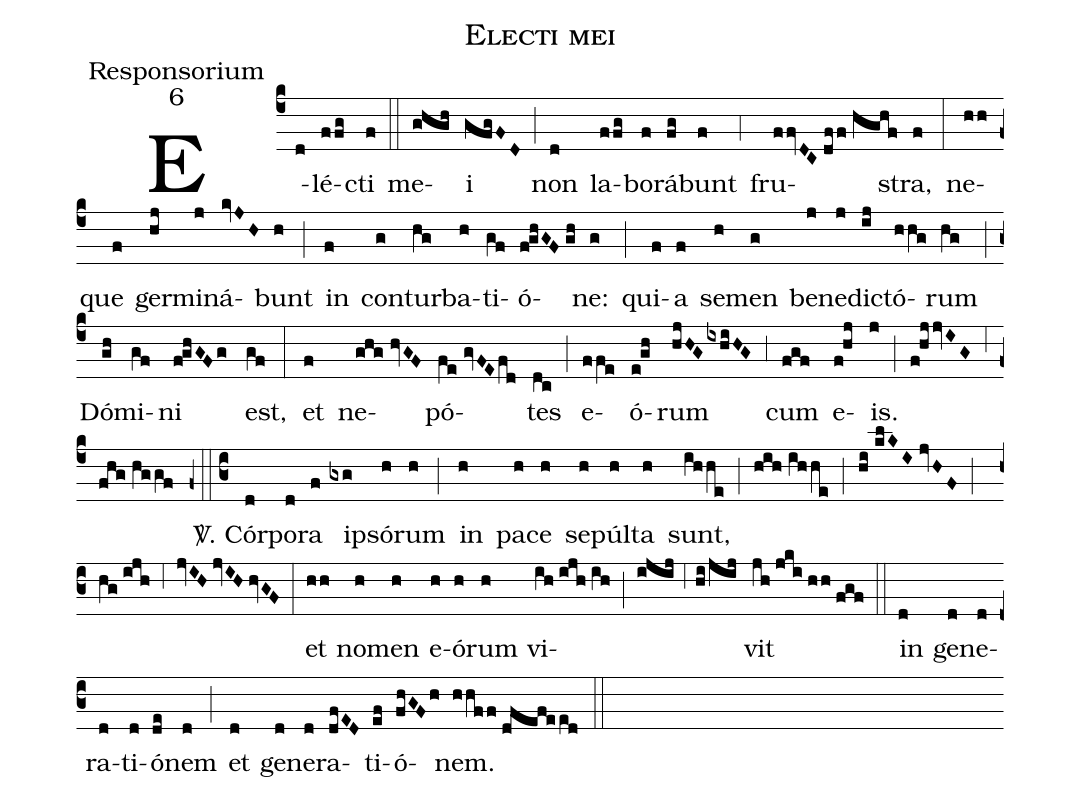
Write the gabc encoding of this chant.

name:Electi mei;
office-part:Responsorium;
mode:6;
%%
(c4) E(d)lé(ffg)cti(f) (::)
me(ghgh)i(gfgFD) (;) non(d) la(ffg)bo(f)rá(fg)bunt(f) (,4) fru(ffvDC//dff//hghf)stra,(f) (:)
ne(hh)que(f) ger(hj)mi(j)ná(kvJH)bunt(h) (;) in(f) con(g)tur(hg)ba(h)ti(gf)ó(f!ghGF//gh)ne:(g) (;) qui(f)a(f) se(h)men(g) be(j)ne(j)di(ij)ctó(hhg)rum(hg) (;) Dó(gh)mi(gf)ni(f!ghGFg) est,(gf) (:)
et(f) ne(ghg//hvGF)pó(fe//gvFE/fd)tes(dc) (;) e(ffe)ó(e!gh)rum(hjHG/ixhiHG) (,3) cum(fgf) e(f!hj)is.(j) (;) (f!hjjvIG) (,6) (fhg//hggf)
(z0::c3) <sp>V/</sp>. Cór(d)po(d)ra(f) i(gxg)psó(h)rum(h) (;) in(h) pa(h)ce(h) se(h)púl(h)ta(h) sunt,(ihhe) (;) (hih//ihhe) (;) (hi//klKI//jvHF) (;) (hg//ijh) (,6) (jvIH//jvIH//hvGF) (:)
et(hh) no(h)men(h) e(h)ó(h)rum(h) vi(ih//ijh//ih)(;)(ijij,6hi/jij)vit(jh//jki//hh//fgf) (::)
in(d) ge(d)ne(d)ra(d)ti(d)ó(de)nem(d) (;) et(d) ge(d)ne(d)ra(dfED)ti(ef)ó(fhGFh)nem.(hhff//dfefeed) (::)
